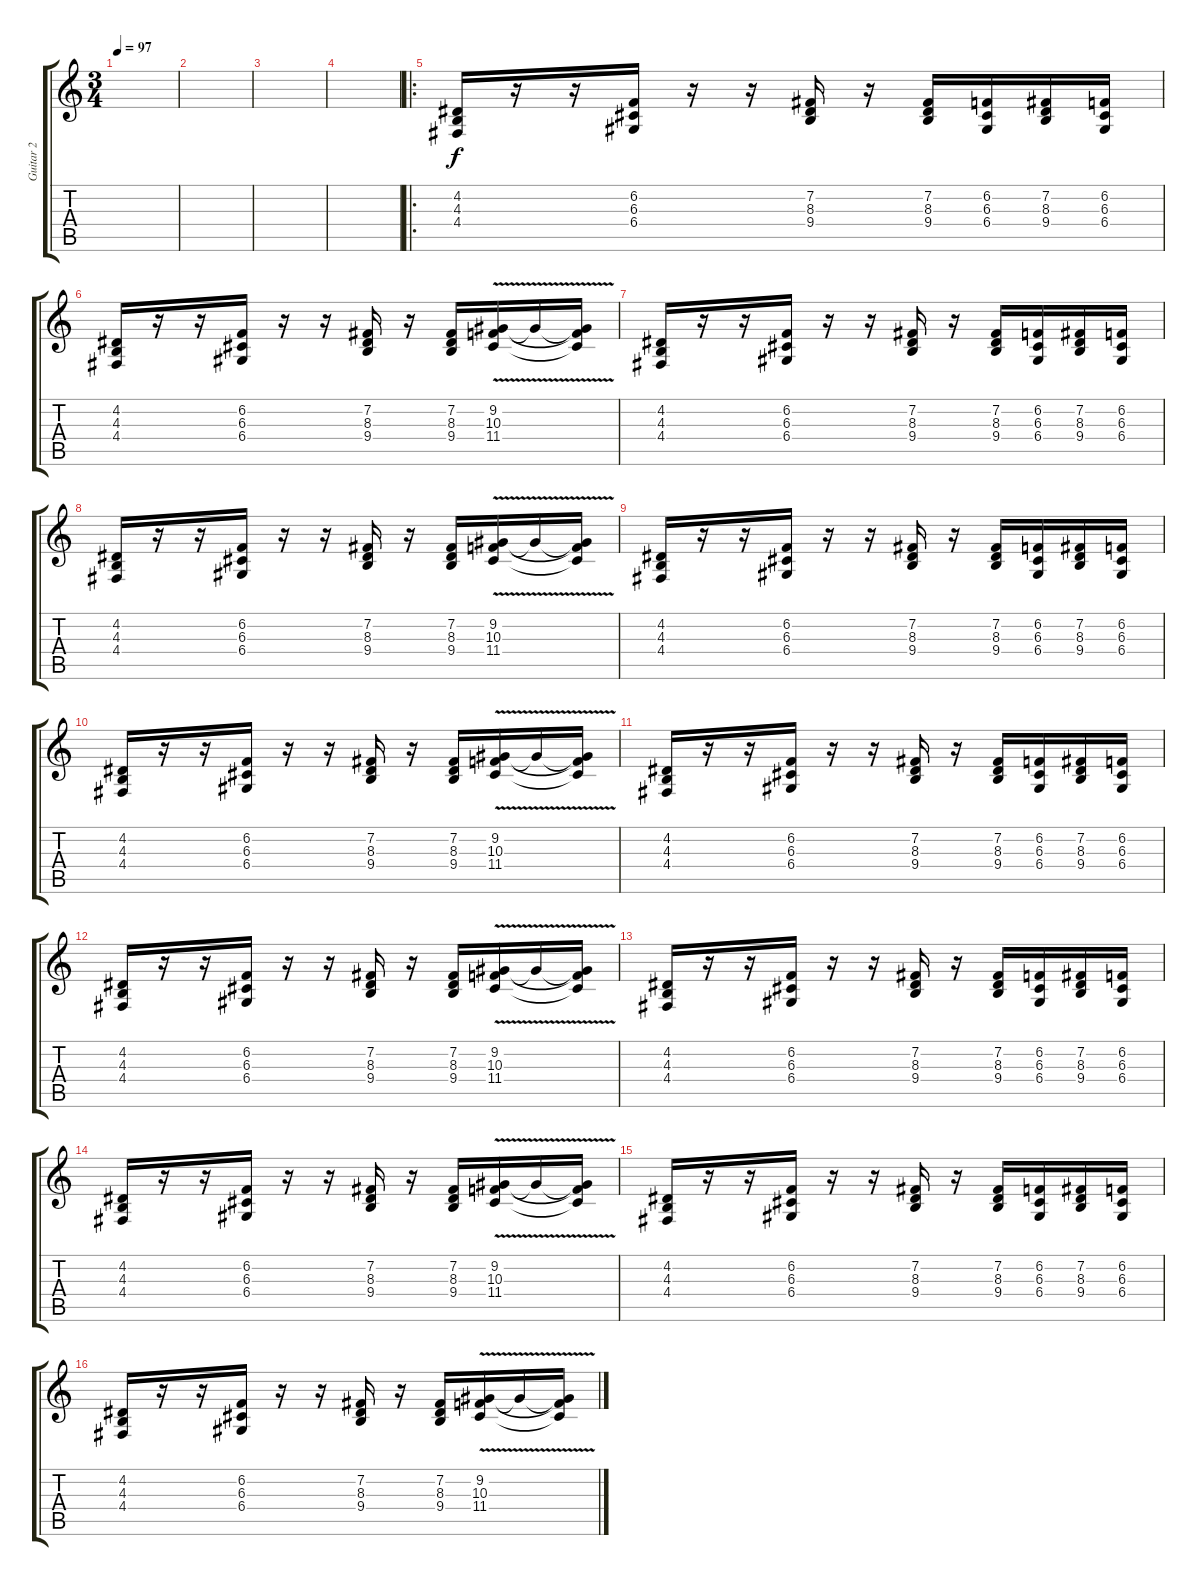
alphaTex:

\track ("Guitar 2" "Guitar 2") {instrument tuba}
\staff {score tabs}
\tuning (E4 B3 G3 D3 A2 E2) {hide}
\ts (3 4)
\tempo 97
\clef g2
\ks c
|
|
|
|
\ro
(4.2 4.3 4.4).16 r.16 r.16 (6.2 6.3 6.4).16 r.16 r.16 (7.2 8.3 9.4).16 r.16 (7.2 8.3 9.4).16 (6.2 6.3 6.4).16 (7.2 8.3 9.4).16 (6.2 6.3 6.4).16 |
(4.2 4.3 4.4).16 r.16 r.16 (6.2 6.3 6.4).16 r.16 r.16 (7.2 8.3 9.4).16 r.16 (7.2 8.3 9.4).16 (9.2{v} 10.3{v} 11.4{v}).16 9.2{t}.16 (9.2{t} 10.3{t} 11.4{t}).16 |
(4.2 4.3 4.4).16 r.16 r.16 (6.2 6.3 6.4).16 r.16 r.16 (7.2 8.3 9.4).16 r.16 (7.2 8.3 9.4).16 (6.2 6.3 6.4).16 (7.2 8.3 9.4).16 (6.2 6.3 6.4).16 |
(4.2 4.3 4.4).16 r.16 r.16 (6.2 6.3 6.4).16 r.16 r.16 (7.2 8.3 9.4).16 r.16 (7.2 8.3 9.4).16 (9.2{v} 10.3{v} 11.4{v}).16 9.2{t}.16 (9.2{t} 10.3{t} 11.4{t}).16 |
(4.2 4.3 4.4).16 r.16 r.16 (6.2 6.3 6.4).16 r.16 r.16 (7.2 8.3 9.4).16 r.16 (7.2 8.3 9.4).16 (6.2 6.3 6.4).16 (7.2 8.3 9.4).16 (6.2 6.3 6.4).16 |
(4.2 4.3 4.4).16 r.16 r.16 (6.2 6.3 6.4).16 r.16 r.16 (7.2 8.3 9.4).16 r.16 (7.2 8.3 9.4).16 (9.2{v} 10.3{v} 11.4{v}).16 9.2{t}.16 (9.2{t} 10.3{t} 11.4{t}).16 |
(4.2 4.3 4.4).16 r.16 r.16 (6.2 6.3 6.4).16 r.16 r.16 (7.2 8.3 9.4).16 r.16 (7.2 8.3 9.4).16 (6.2 6.3 6.4).16 (7.2 8.3 9.4).16 (6.2 6.3 6.4).16 |
(4.2 4.3 4.4).16 r.16 r.16 (6.2 6.3 6.4).16 r.16 r.16 (7.2 8.3 9.4).16 r.16 (7.2 8.3 9.4).16 (9.2{v} 10.3{v} 11.4{v}).16 9.2{t}.16 (9.2{t} 10.3{t} 11.4{t}).16 |
(4.2 4.3 4.4).16 r.16 r.16 (6.2 6.3 6.4).16 r.16 r.16 (7.2 8.3 9.4).16 r.16 (7.2 8.3 9.4).16 (6.2 6.3 6.4).16 (7.2 8.3 9.4).16 (6.2 6.3 6.4).16 |
(4.2 4.3 4.4).16 r.16 r.16 (6.2 6.3 6.4).16 r.16 r.16 (7.2 8.3 9.4).16 r.16 (7.2 8.3 9.4).16 (9.2{v} 10.3{v} 11.4{v}).16 9.2{t}.16 (9.2{t} 10.3{t} 11.4{t}).16 |
(4.2 4.3 4.4).16 r.16 r.16 (6.2 6.3 6.4).16 r.16 r.16 (7.2 8.3 9.4).16 r.16 (7.2 8.3 9.4).16 (6.2 6.3 6.4).16 (7.2 8.3 9.4).16 (6.2 6.3 6.4).16 |
(4.2 4.3 4.4).16 r.16 r.16 (6.2 6.3 6.4).16 r.16 r.16 (7.2 8.3 9.4).16 r.16 (7.2 8.3 9.4).16 (9.2{v} 10.3{v} 11.4{v}).16 9.2{t}.16 (9.2{t} 10.3{t} 11.4{t}).16
